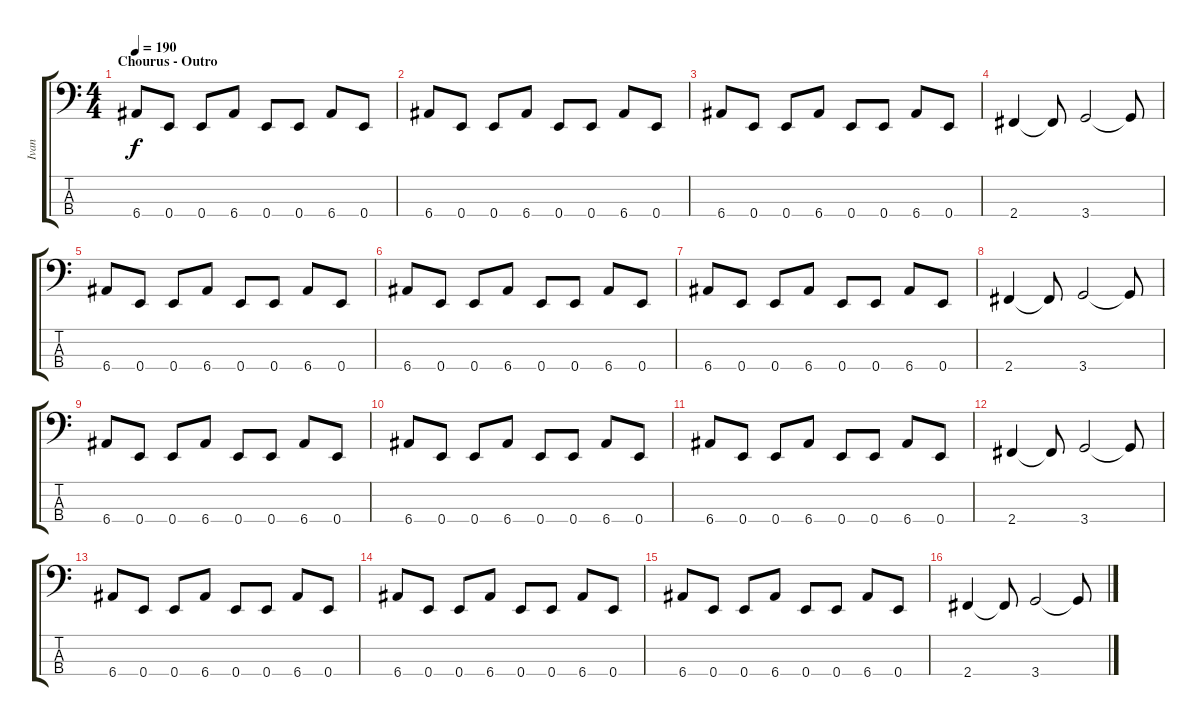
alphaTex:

\track ("Ivan" "Ivan") {instrument electricbasspick}
\staff {score tabs}
\tuning (G2 D2 A1 E1) {hide}
\ts (4 4)
\section ("" "Chourus - Outro")
\tempo 190
\clef f4
\ks c
6.4.8{dy f} 0.4.8 0.4.8 6.4.8 0.4.8 0.4.8 6.4.8 0.4.8 |
6.4.8 0.4.8 0.4.8 6.4.8 0.4.8 0.4.8 6.4.8 0.4.8 |
6.4.8 0.4.8 0.4.8 6.4.8 0.4.8 0.4.8 6.4.8 0.4.8 |
2.4.4 2.4{t}.8 3.4.2 3.4{t}.8 |
6.4.8 0.4.8 0.4.8 6.4.8 0.4.8 0.4.8 6.4.8 0.4.8 |
6.4.8 0.4.8 0.4.8 6.4.8 0.4.8 0.4.8 6.4.8 0.4.8 |
6.4.8 0.4.8 0.4.8 6.4.8 0.4.8 0.4.8 6.4.8 0.4.8 |
2.4.4 2.4{t}.8 3.4.2 3.4{t}.8 |
6.4.8 0.4.8 0.4.8 6.4.8 0.4.8 0.4.8 6.4.8 0.4.8 |
6.4.8 0.4.8 0.4.8 6.4.8 0.4.8 0.4.8 6.4.8 0.4.8 |
6.4.8 0.4.8 0.4.8 6.4.8 0.4.8 0.4.8 6.4.8 0.4.8 |
2.4.4 2.4{t}.8 3.4.2 3.4{t}.8 |
6.4.8 0.4.8 0.4.8 6.4.8 0.4.8 0.4.8 6.4.8 0.4.8 |
6.4.8 0.4.8 0.4.8 6.4.8 0.4.8 0.4.8 6.4.8 0.4.8 |
6.4.8 0.4.8 0.4.8 6.4.8 0.4.8 0.4.8 6.4.8 0.4.8 |
2.4.4 2.4{t}.8 3.4.2 3.4{t}.8
